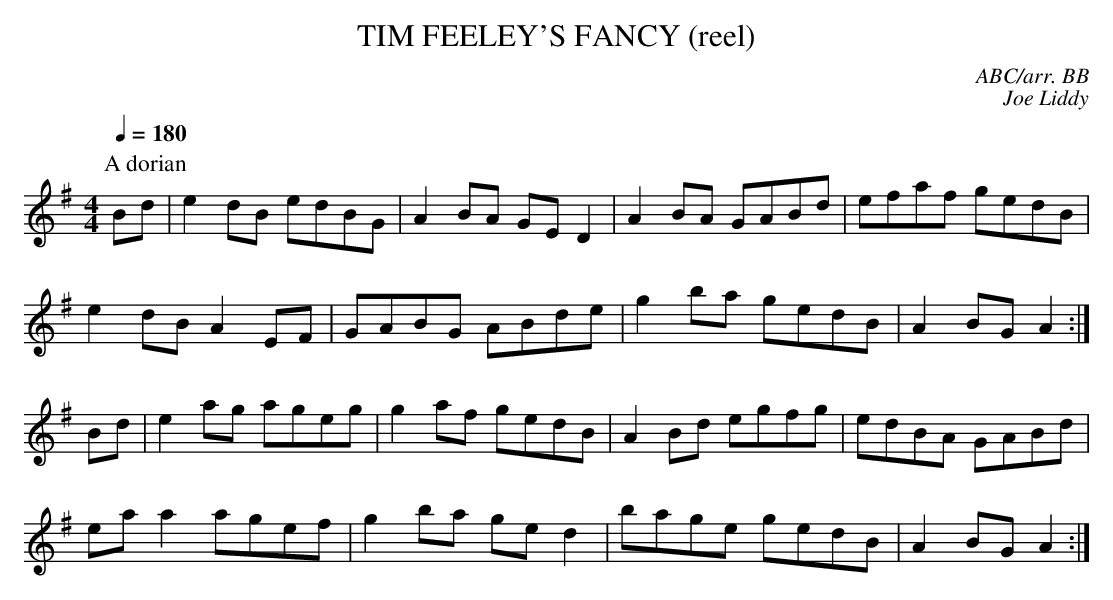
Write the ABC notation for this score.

X:1
T:TIM FEELEY'S FANCY (reel)
C:ABC/arr. BB
C:Joe Liddy
Q:1/4=180
M:4/4
L:1/8
K:G
P:A dorian
Bd|e2dB edBG|A2BA GED2|A2BA GABd|efaf gedB |
e2 dB A2 EF|GABG ABde|g2ba gedB|A2 BG A2 :|
Bd|e2 ag ageg|g2 af gedB|A2Bd egfg|edBA GABd |
eaa2 agef|g2 ba ged2|bage gedB|A2 BG A2 :|
